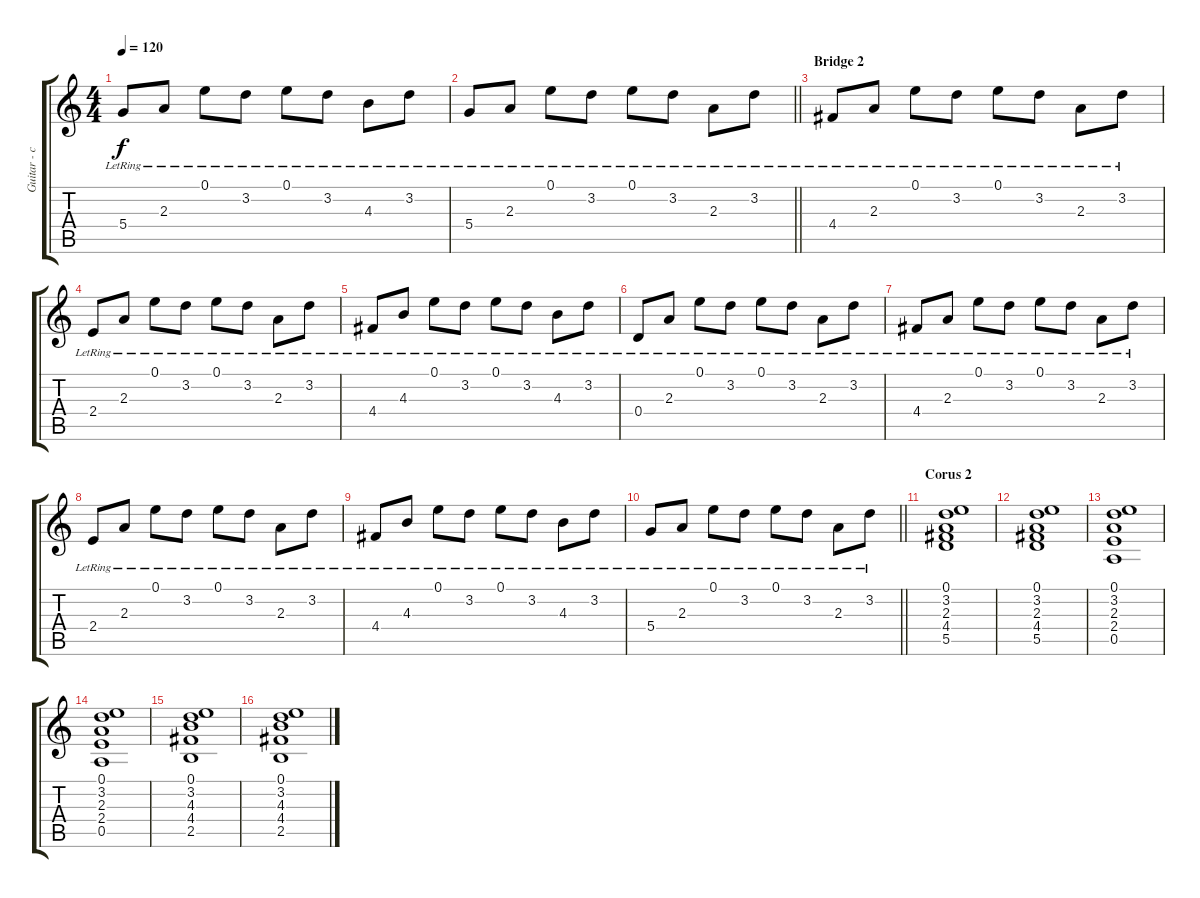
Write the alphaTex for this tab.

\track ("Guitar - clean (banjo)" "Guitar - c") {instrument electricguitarjazz}
\staff {score tabs}
\tuning (E4 B3 G3 D3 A2 E2) {hide}
\ts (4 4)
\tempo 120
\clef g2
\ks c
5.4{lr}.8{dy f} 2.3{lr}.8 0.1{lr}.8 3.2{lr}.8 0.1{lr}.8 3.2{lr}.8 4.3{lr}.8 3.2{lr}.8 |
\barLineRight lightlight
5.4{lr}.8 2.3{lr}.8 0.1{lr}.8 3.2{lr}.8 0.1{lr}.8 3.2{lr}.8 2.3{lr}.8 3.2{lr}.8 |
\section ("" "Bridge 2")
4.4{lr}.8 2.3{lr}.8 0.1{lr}.8 3.2{lr}.8 0.1{lr}.8 3.2{lr}.8 2.3{lr}.8 3.2{lr}.8 |
2.4{lr}.8 2.3{lr}.8 0.1{lr}.8 3.2{lr}.8 0.1{lr}.8 3.2{lr}.8 2.3{lr}.8 3.2{lr}.8 |
4.4{lr}.8 4.3{lr}.8 0.1{lr}.8 3.2{lr}.8 0.1{lr}.8 3.2{lr}.8 4.3{lr}.8 3.2{lr}.8 |
0.4{lr}.8 2.3{lr}.8 0.1{lr}.8 3.2{lr}.8 0.1{lr}.8 3.2{lr}.8 2.3{lr}.8 3.2{lr}.8 |
4.4{lr}.8 2.3{lr}.8 0.1{lr}.8 3.2{lr}.8 0.1{lr}.8 3.2{lr}.8 2.3{lr}.8 3.2{lr}.8 |
2.4{lr}.8 2.3{lr}.8 0.1{lr}.8 3.2{lr}.8 0.1{lr}.8 3.2{lr}.8 2.3{lr}.8 3.2{lr}.8 |
4.4{lr}.8 4.3{lr}.8 0.1{lr}.8 3.2{lr}.8 0.1{lr}.8 3.2{lr}.8 4.3{lr}.8 3.2{lr}.8 |
\barLineRight lightlight
5.4{lr}.8 2.3{lr}.8 0.1{lr}.8 3.2{lr}.8 0.1{lr}.8 3.2{lr}.8 2.3{lr}.8 3.2{lr}.8 |
\section ("" "Corus 2")
(0.1 3.2 2.3 4.4 5.5).1 |
(0.1 3.2 2.3 4.4 5.5).1 |
(0.1 3.2 2.3 2.4 0.5).1 |
(0.1 3.2 2.3 2.4 0.5).1 |
(0.1 3.2 4.3 4.4 2.5).1 |
(0.1 3.2 4.3 4.4 2.5).1
